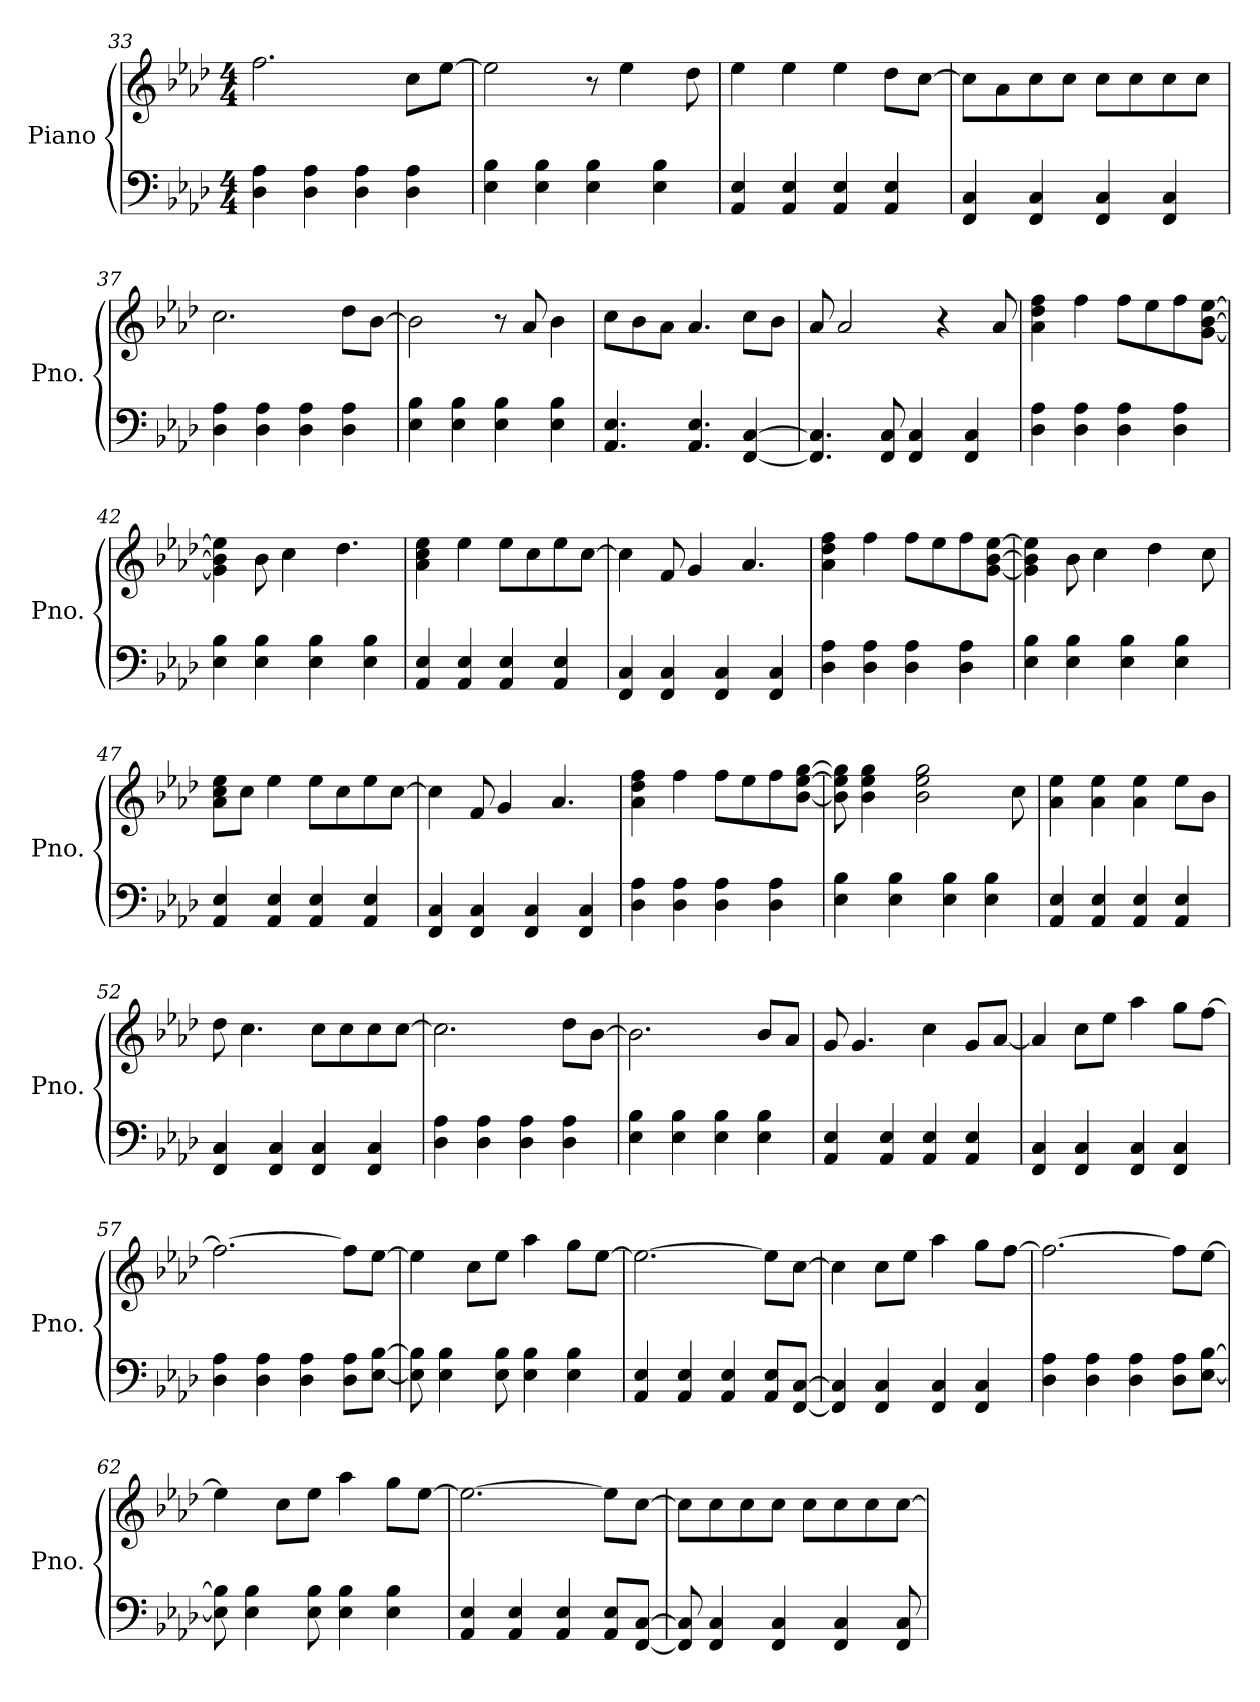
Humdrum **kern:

**kern	**kern
*part1	*part1
*staff2	*staff1
*I"Piano	*
*I'Pno.	*
!!LO:LB:g=z
*clefF4	*clefG2
*k[b-e-a-d-]	*k[b-e-a-d-]
*M4/4	*M4/4
=33	=33
4D-\ 4A-\	2.ff\
4D-\ 4A-\	.
4D-\ 4A-\	.
4D-\ 4A-\	8cc\L
.	[8ee-\J
=34	=34
4E-\ 4B-\	2ee-\]
4E-\ 4B-\	.
4E-\ 4B-\	8r
.	4ee-\
4E-\ 4B-\	.
.	8dd-\
=35	=35
4AA-/ 4E-/	4ee-\
4AA-/ 4E-/	4ee-\
4AA-/ 4E-/	4ee-\
4AA-/ 4E-/	8dd-\L
.	[8cc\J
=36	=36
4FF/ 4C/	8cc\L]
.	8a-\
4FF/ 4C/	8cc\
.	8cc\J
4FF/ 4C/	8cc\L
.	8cc\
4FF/ 4C/	8cc\
.	8cc\J
=37	=37
4D-\ 4A-\	2.cc\
4D-\ 4A-\	.
4D-\ 4A-\	.
4D-\ 4A-\	8dd-\L
.	[8b-\J
=38	=38
4E-\ 4B-\	2b-\]
4E-\ 4B-\	.
4E-\ 4B-\	8r
.	8a-/
4E-\ 4B-\	4b-\
=39	=39
4.AA-/ 4.E-/	8cc\L
.	8b-\
.	8a-\J
4.AA-/ 4.E-/	4.a-/
[4FF/ [4C/	8cc\L
.	8b-\J
!!LO:PB:g=z
=40	=40
4.FF/] 4.C/]	8a-/
.	2a-/
8FF/ 8C/	.
4FF/ 4C/	.
.	4r
4FF/ 4C/	.
.	8a-/
=41	=41
4D-\ 4A-\	4a-\ 4dd-\ 4ff\
4D-\ 4A-\	4ff\
4D-\ 4A-\	8ff\L
.	8ee-\
4D-\ 4A-\	8ff\
.	[8g\ [8b-\ [8ee-\J
=42	=42
4E-\ 4B-\	4g\] 4b-\] 4ee-\]
4E-\ 4B-\	8b-\
.	4cc\
4E-\ 4B-\	.
.	4.dd-\
4E-\ 4B-\	.
=43	=43
4AA-/ 4E-/	4a-\ 4cc\ 4ee-\
4AA-/ 4E-/	4ee-\
4AA-/ 4E-/	8ee-\L
.	8cc\
4AA-/ 4E-/	8ee-\
.	[8cc\J
=44	=44
4FF/ 4C/	4cc\]
4FF/ 4C/	8f/
.	4g/
4FF/ 4C/	.
.	4.a-/
4FF/ 4C/	.
=45	=45
4D-\ 4A-\	4a-\ 4dd-\ 4ff\
4D-\ 4A-\	4ff\
4D-\ 4A-\	8ff\L
.	8ee-\
4D-\ 4A-\	8ff\
.	[8g\ [8b-\ [8ee-\J
!!LO:LB:g=z
=46	=46
4E-\ 4B-\	4g\] 4b-\] 4ee-\]
4E-\ 4B-\	8b-\
.	4cc\
4E-\ 4B-\	.
.	4dd-\
4E-\ 4B-\	.
.	8cc\
=47	=47
4AA-/ 4E-/	8a-\ 8cc\ 8ee-\L
.	8cc\J
4AA-/ 4E-/	4ee-\
4AA-/ 4E-/	8ee-\L
.	8cc\
4AA-/ 4E-/	8ee-\
.	[8cc\J
=48	=48
4FF/ 4C/	4cc\]
4FF/ 4C/	8f/
.	4g/
4FF/ 4C/	.
.	4.a-/
4FF/ 4C/	.
=49	=49
4D-\ 4A-\	4a-\ 4dd-\ 4ff\
4D-\ 4A-\	4ff\
4D-\ 4A-\	8ff\L
.	8ee-\
4D-\ 4A-\	8ff\
.	[8b-\ [8ee-\ [8gg\J
=50	=50
4E-\ 4B-\	8b-\] 8ee-\] 8gg\]
.	4b-\ 4ee-\ 4gg\
4E-\ 4B-\	.
.	2b-\ 2ee-\ 2gg\
4E-\ 4B-\	.
4E-\ 4B-\	.
.	8cc\
=51	=51
4AA-/ 4E-/	4a-\ 4ee-\
4AA-/ 4E-/	4a-\ 4ee-\
4AA-/ 4E-/	4a-\ 4ee-\
4AA-/ 4E-/	8ee-\L
.	8b-\J
!!LO:LB:g=z
=52	=52
4FF/ 4C/	8dd-\
.	4.cc\
4FF/ 4C/	.
4FF/ 4C/	8cc\L
.	8cc\
4FF/ 4C/	8cc\
.	[8cc\J
=53	=53
4D-\ 4A-\	2.cc\]
4D-\ 4A-\	.
4D-\ 4A-\	.
4D-\ 4A-\	8dd-\L
.	[8b-\J
=54	=54
4E-\ 4B-\	2.b-\]
4E-\ 4B-\	.
4E-\ 4B-\	.
4E-\ 4B-\	8b-/L
.	8a-/J
=55	=55
4AA-/ 4E-/	8g/
.	4.g/
4AA-/ 4E-/	.
4AA-/ 4E-/	4cc\
4AA-/ 4E-/	8g/L
.	[8a-/J
=56	=56
4FF/ 4C/	4a-/]
4FF/ 4C/	8cc\L
.	8ee-\J
4FF/ 4C/	4aa-\
4FF/ 4C/	8gg\L
.	[8ff\J
=57	=57
4D-\ 4A-\	2.ff\_
4D-\ 4A-\	.
4D-\ 4A-\	.
8D-\ 8A-\L	8ff\L]
[8E-\ [8B-\J	[8ee-\J
=58	=58
8E-\] 8B-\]	4ee-\]
4E-\ 4B-\	.
.	8cc\L
8E-\ 8B-\	8ee-\J
4E-\ 4B-\	4aa-\
4E-\ 4B-\	8gg\L
.	[8ee-\J
!!LO:LB:g=z
=59	=59
4AA-/ 4E-/	2.ee-\_
4AA-/ 4E-/	.
4AA-/ 4E-/	.
8AA-/ 8E-/L	8ee-\L]
[8FF/ [8C/J	[8cc\J
=60	=60
4FF/] 4C/]	4cc\]
4FF/ 4C/	8cc\L
.	8ee-\J
4FF/ 4C/	4aa-\
4FF/ 4C/	8gg\L
.	[8ff\J
=61	=61
4D-\ 4A-\	2.ff\_
4D-\ 4A-\	.
4D-\ 4A-\	.
8D-\ 8A-\L	8ff\L]
[8E-\ [8B-\J	[8ee-\J
=62	=62
8E-\] 8B-\]	4ee-\]
4E-\ 4B-\	.
.	8cc\L
8E-\ 8B-\	8ee-\J
4E-\ 4B-\	4aa-\
4E-\ 4B-\	8gg\L
.	[8ee-\J
=63	=63
4AA-/ 4E-/	2.ee-\_
4AA-/ 4E-/	.
4AA-/ 4E-/	.
8AA-/ 8E-/L	8ee-\L]
[8FF/ [8C/J	[8cc\J
=64	=64
8FF/] 8C/]	8cc\L]
4FF/ 4C/	8cc\
.	8cc\
4FF/ 4C/	8cc\J
.	8cc\L
4FF/ 4C/	8cc\
.	8cc\
8FF/ 8C/	[8cc\J
=	=
*-	*-
